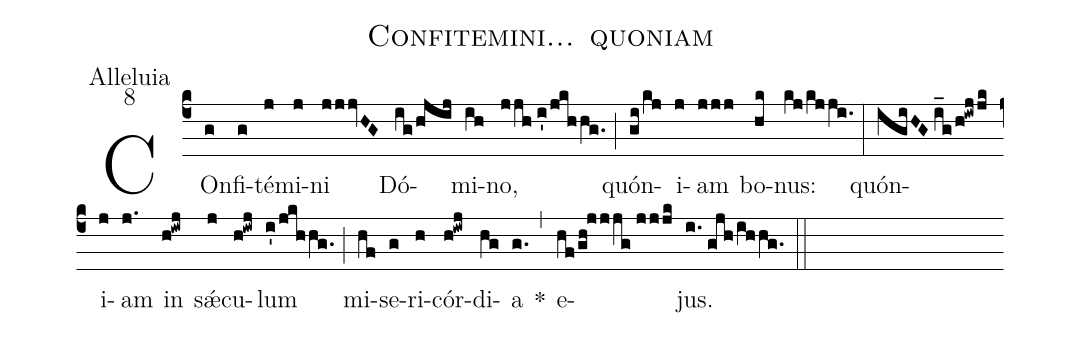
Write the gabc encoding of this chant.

name:Confitemini... quoniam;
office-part:Alleluia;
mode:8;
%%
(c4) COn(g)fi(g)té(j)mi(j)ni(jjjvHG) Dó(ig/hjij)mi(ih)no,(jjh//i'/jkhhg.) (;) quón(gi/kj)i(j)am(jjj) bo(hk)nus:(kj/kjji.) (:) quón(igiHG//i_g/h!iwjjk)i(j)am(j.) in(h!iwj) sǽ(j)cu(h!iwj)lum(i'/jkhhg.) (;) mi(hf)se(g)ri(h)cór(h!iwj)di(hg)a(g.) *(,) e(hf/gh!jjjg//jjjk)jus.(i.//gjh/ihhg.) (::)
